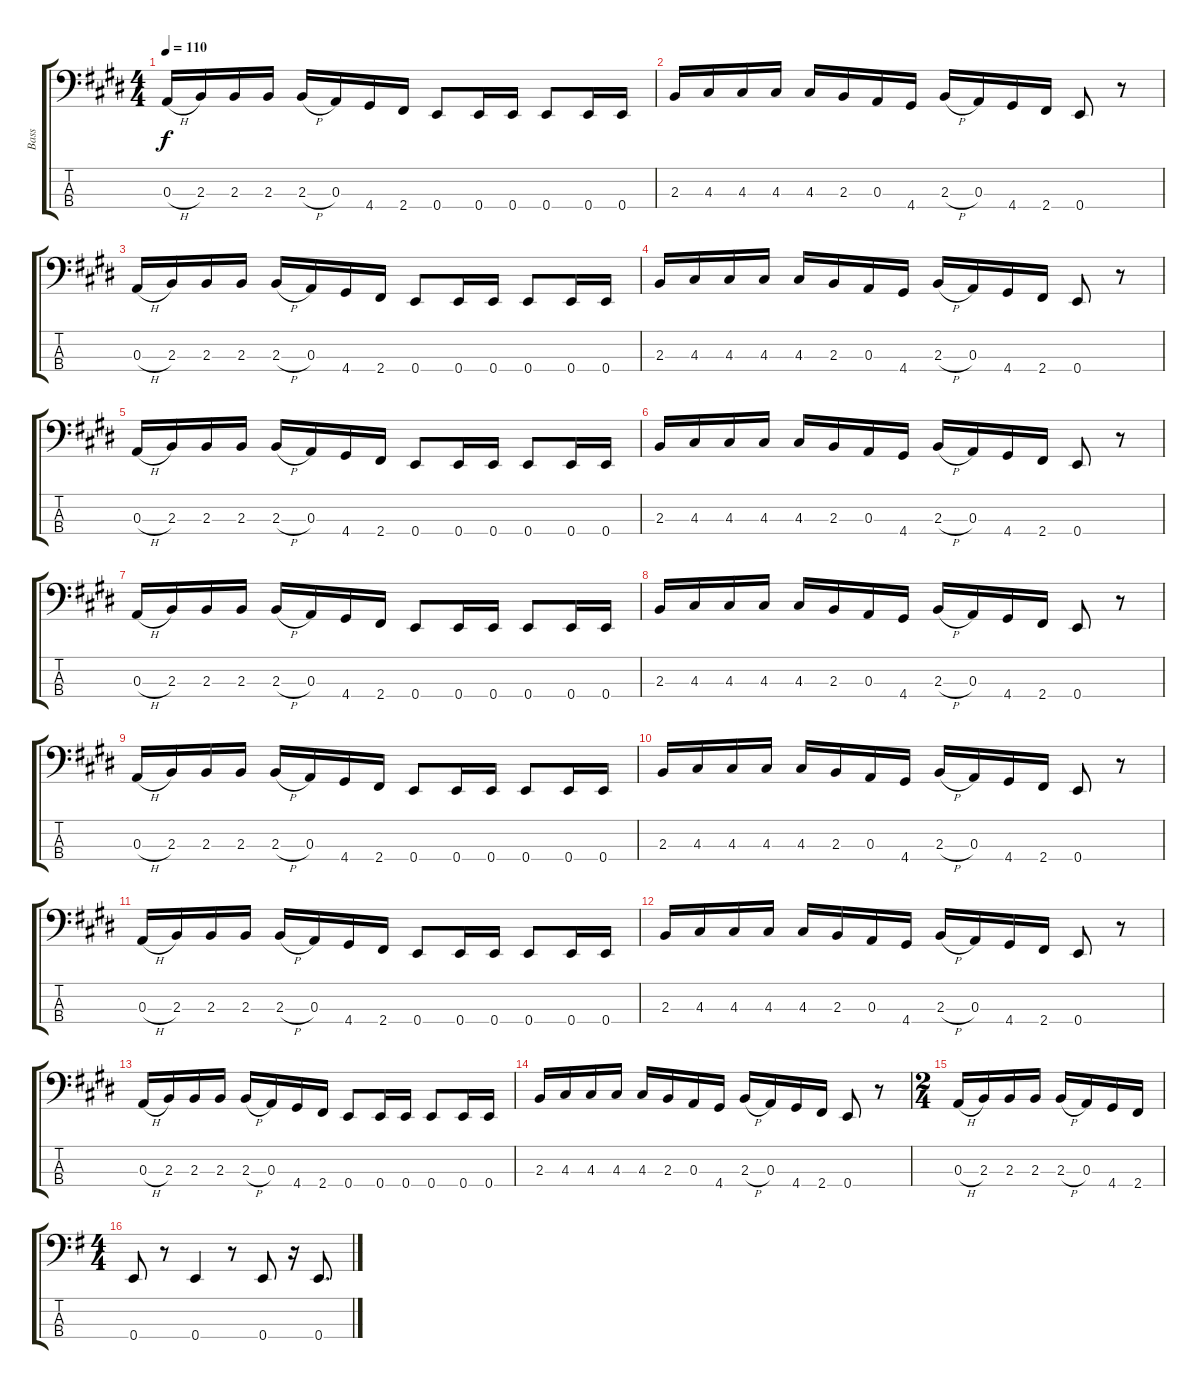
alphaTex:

\track ("Bass" "Bass") {instrument electricbassfinger}
\staff {score tabs}
\tuning (G2 D2 A1 E1) {hide}
\ts (4 4)
\tempo 110
\clef f4
\ks e
0.3{h}.16{dy f} 2.3.16 2.3.16 2.3.16 2.3{h}.16 0.3.16 4.4.16 2.4.16 0.4.8 0.4.16 0.4.16 0.4.8 0.4.16 0.4.16 |
2.3.16 4.3.16 4.3.16 4.3.16 4.3.16 2.3.16 0.3.16 4.4.16 2.3{h}.16 0.3.16 4.4.16 2.4.16 0.4.8 r.8 |
0.3{h}.16 2.3.16 2.3.16 2.3.16 2.3{h}.16 0.3.16 4.4.16 2.4.16 0.4.8 0.4.16 0.4.16 0.4.8 0.4.16 0.4.16 |
2.3.16 4.3.16 4.3.16 4.3.16 4.3.16 2.3.16 0.3.16 4.4.16 2.3{h}.16 0.3.16 4.4.16 2.4.16 0.4.8 r.8 |
0.3{h}.16 2.3.16 2.3.16 2.3.16 2.3{h}.16 0.3.16 4.4.16 2.4.16 0.4.8 0.4.16 0.4.16 0.4.8 0.4.16 0.4.16 |
2.3.16 4.3.16 4.3.16 4.3.16 4.3.16 2.3.16 0.3.16 4.4.16 2.3{h}.16 0.3.16 4.4.16 2.4.16 0.4.8 r.8 |
0.3{h}.16 2.3.16 2.3.16 2.3.16 2.3{h}.16 0.3.16 4.4.16 2.4.16 0.4.8 0.4.16 0.4.16 0.4.8 0.4.16 0.4.16 |
2.3.16 4.3.16 4.3.16 4.3.16 4.3.16 2.3.16 0.3.16 4.4.16 2.3{h}.16 0.3.16 4.4.16 2.4.16 0.4.8 r.8 |
0.3{h}.16 2.3.16 2.3.16 2.3.16 2.3{h}.16 0.3.16 4.4.16 2.4.16 0.4.8 0.4.16 0.4.16 0.4.8 0.4.16 0.4.16 |
2.3.16 4.3.16 4.3.16 4.3.16 4.3.16 2.3.16 0.3.16 4.4.16 2.3{h}.16 0.3.16 4.4.16 2.4.16 0.4.8 r.8 |
0.3{h}.16 2.3.16 2.3.16 2.3.16 2.3{h}.16 0.3.16 4.4.16 2.4.16 0.4.8 0.4.16 0.4.16 0.4.8 0.4.16 0.4.16 |
2.3.16 4.3.16 4.3.16 4.3.16 4.3.16 2.3.16 0.3.16 4.4.16 2.3{h}.16 0.3.16 4.4.16 2.4.16 0.4.8 r.8 |
0.3{h}.16 2.3.16 2.3.16 2.3.16 2.3{h}.16 0.3.16 4.4.16 2.4.16 0.4.8 0.4.16 0.4.16 0.4.8 0.4.16 0.4.16 |
2.3.16 4.3.16 4.3.16 4.3.16 4.3.16 2.3.16 0.3.16 4.4.16 2.3{h}.16 0.3.16 4.4.16 2.4.16 0.4.8 r.8 |
\ts (2 4)
0.3{h}.16 2.3.16 2.3.16 2.3.16 2.3{h}.16 0.3.16 4.4.16 2.4.16 |
\ts (4 4)
\ks g
0.4.8 r.8 0.4.4 r.8 0.4.8 r.16 0.4.8{d}
